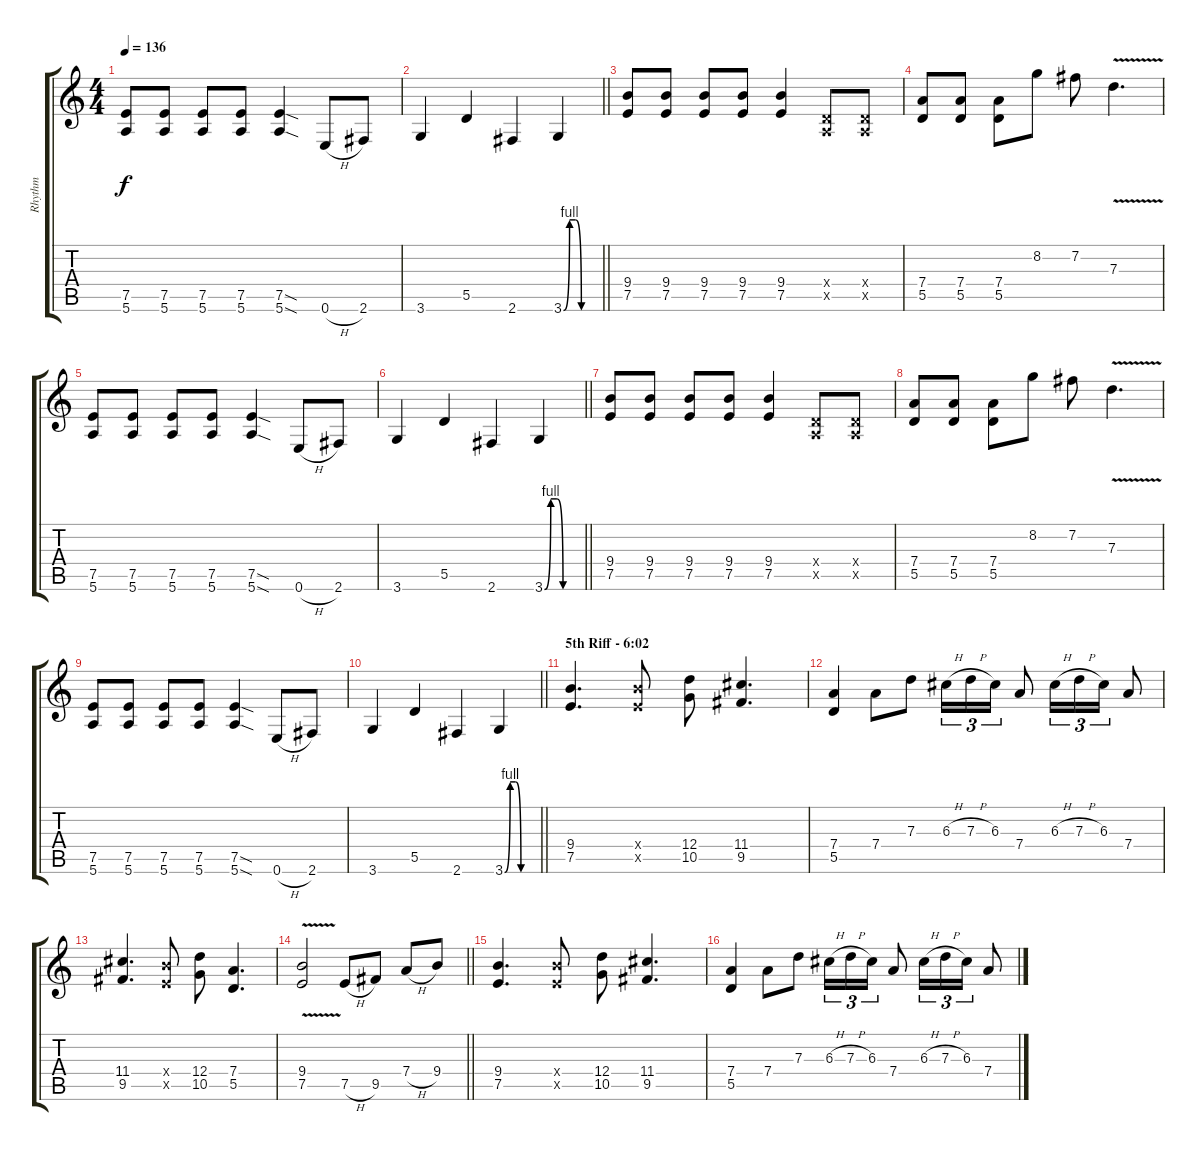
\track ("Rhythm" "Rhythm") {instrument distortionguitar}
\staff {score tabs}
\tuning (E4 B3 G3 D3 A2 E2) {hide}
\ts (4 4)
\tempo 136
\clef g2
\ks c
(7.5 5.6).8{dy f} (7.5 5.6).8 (7.5 5.6).8 (7.5 5.6).8 (7.5{sod} 5.6{sod}).4 0.6{h}.8 2.6.8 |
\barLineRight lightlight
3.6.4 5.5.4 2.6.4 3.6{be (custom 0 0 10 4 20 4 30 0 60 0)}.4 |
(9.4 7.5).8 (9.4 7.5).8 (9.4 7.5).8 (9.4 7.5).8 (9.4 7.5).4 (0.4{x} 0.5{x}).8 (0.4{x} 0.5{x}).8 |
(7.4 5.5).8 (7.4 5.5).8 (7.4 5.5).8 8.2.8 7.2.8 7.3{v}.4{d} |
(7.5 5.6).8 (7.5 5.6).8 (7.5 5.6).8 (7.5 5.6).8 (7.5{sod} 5.6{sod}).4 0.6{h}.8 2.6.8 |
\barLineRight lightlight
3.6.4 5.5.4 2.6.4 3.6{be (custom 0 0 10 4 20 4 30 0 60 0)}.4 |
(9.4 7.5).8 (9.4 7.5).8 (9.4 7.5).8 (9.4 7.5).8 (9.4 7.5).4 (0.4{x} 0.5{x}).8 (0.4{x} 0.5{x}).8 |
(7.4 5.5).8 (7.4 5.5).8 (7.4 5.5).8 8.2.8 7.2.8 7.3{v}.4{d} |
(7.5 5.6).8 (7.5 5.6).8 (7.5 5.6).8 (7.5 5.6).8 (7.5{sod} 5.6{sod}).4 0.6{h}.8 2.6.8 |
\barLineRight lightlight
3.6.4 5.5.4 2.6.4 3.6{be (custom 0 0 10 4 20 4 30 0 60 0)}.4 |
\section ("" "5th Riff - 6:02")
(9.4 7.5).4{d} (9.4{x} 7.5{x}).8 (12.4 10.5).8 (11.4 9.5).4{d} |
(7.4 5.5).4 7.4.8 7.3.8 6.3{h}.16{tu (3 2)} 7.3{h}.16{tu (3 2)} 6.3.16{tu (3 2)} 7.4.8 6.3{h}.16{tu (3 2)} 7.3{h}.16{tu (3 2)} 6.3.16{tu (3 2)} 7.4.8 |
(11.4 9.5).4{d} (9.4{x} 7.5{x}).8 (12.4 10.5).8 (7.4 5.5).4{d} |
\barLineRight lightlight
(9.4{v} 7.5{v}).2 7.5{h}.8 9.5.8 7.4{h}.8 9.4.8 |
(9.4 7.5).4{d} (9.4{x} 7.5{x}).8 (12.4 10.5).8 (11.4 9.5).4{d} |
(7.4 5.5).4 7.4.8 7.3.8 6.3{h}.16{tu (3 2)} 7.3{h}.16{tu (3 2)} 6.3.16{tu (3 2)} 7.4.8 6.3{h}.16{tu (3 2)} 7.3{h}.16{tu (3 2)} 6.3.16{tu (3 2)} 7.4.8
